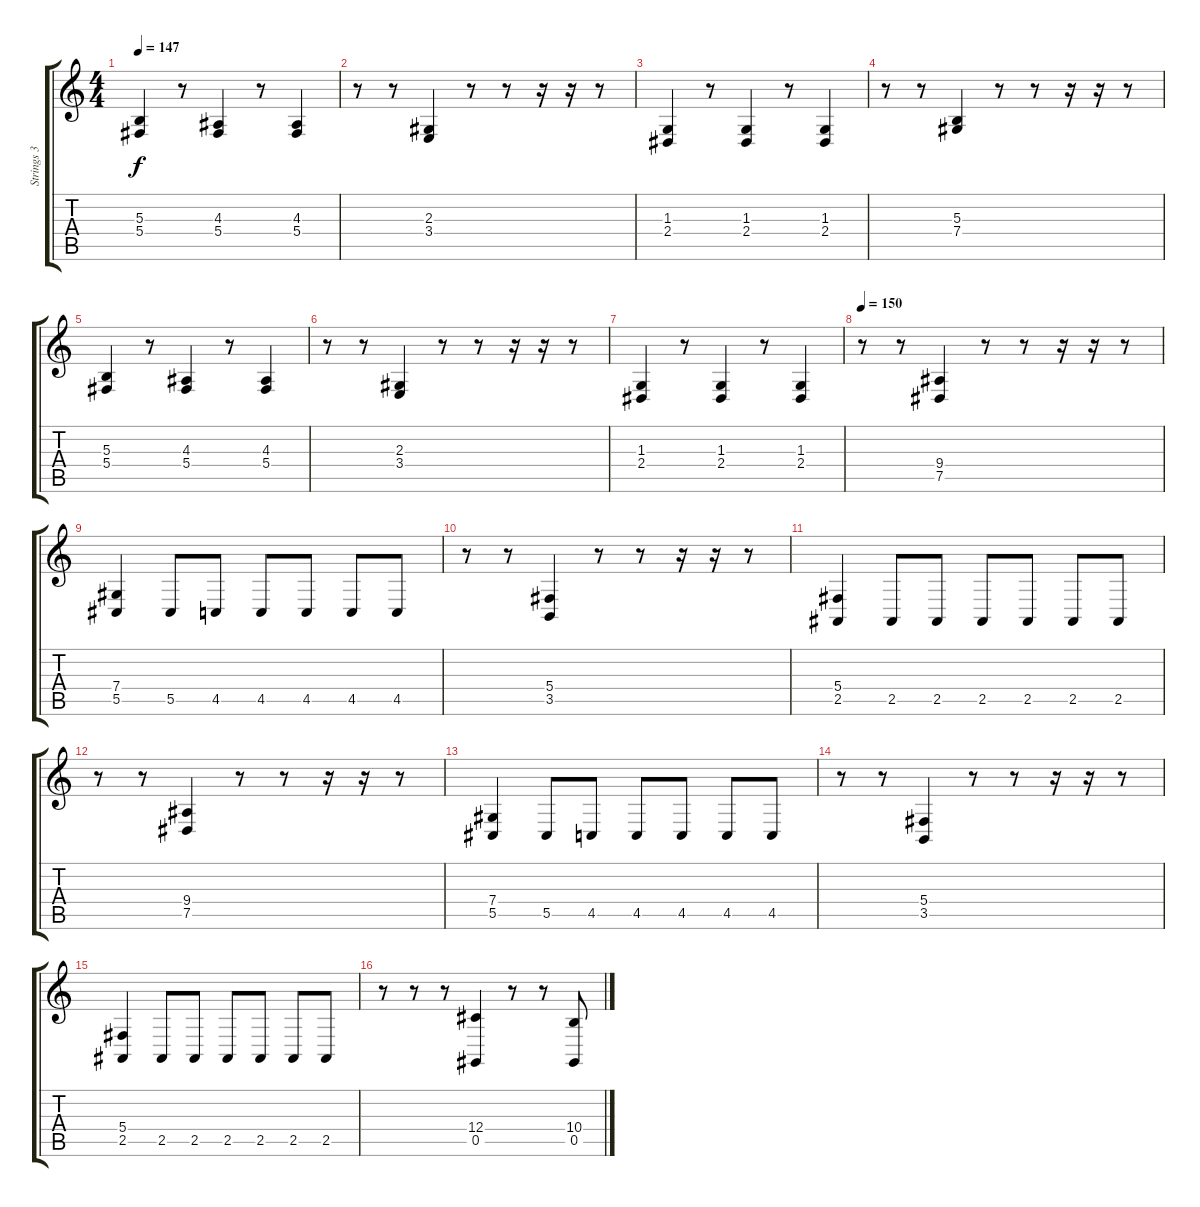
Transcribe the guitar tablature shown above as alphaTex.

\track ("Strings 3" "Strings 3") {instrument stringensemble2}
\staff {score tabs}
\tuning (Eb4 Bb3 Gb3 Db3 Ab2 Eb2) {hide}
\ts (4 4)
\tempo 147
\clef g2
\ks c
(5.3 5.4).4{dy f} r.8 (4.3 5.4).4 r.8 (4.3 5.4).4 |
r.8 r.8 (2.3 3.4).4 r.8 r.8 r.16 r.16 r.8 |
(1.3 2.4).4 r.8 (1.3 2.4).4 r.8 (1.3 2.4).4 |
r.8 r.8 (5.3 7.4).4 r.8 r.8 r.16 r.16 r.8 |
(5.3 5.4).4 r.8 (4.3 5.4).4 r.8 (4.3 5.4).4 |
r.8 r.8 (2.3 3.4).4 r.8 r.8 r.16 r.16 r.8 |
(1.3 2.4).4 r.8 (1.3 2.4).4 r.8 (1.3 2.4).4 |
\tempo 150
r.8 r.8 (9.4 7.5).4 r.8 r.8 r.16 r.16 r.8 |
(7.4 5.5).4 5.5.8 4.5.8 4.5.8 4.5.8 4.5.8 4.5.8 |
r.8 r.8 (5.4 3.5).4 r.8 r.8 r.16 r.16 r.8 |
(5.4 2.5).4 2.5.8 2.5.8 2.5.8 2.5.8 2.5.8 2.5.8 |
r.8 r.8 (9.4 7.5).4 r.8 r.8 r.16 r.16 r.8 |
(7.4 5.5).4 5.5.8 4.5.8 4.5.8 4.5.8 4.5.8 4.5.8 |
r.8 r.8 (5.4 3.5).4 r.8 r.8 r.16 r.16 r.8 |
(5.4 2.5).4 2.5.8 2.5.8 2.5.8 2.5.8 2.5.8 2.5.8 |
r.8{volume 16 balance 8 instrument stringensemble2} r.8 r.8 (12.4 0.5).4 r.8 r.8 (10.4 0.5).8
